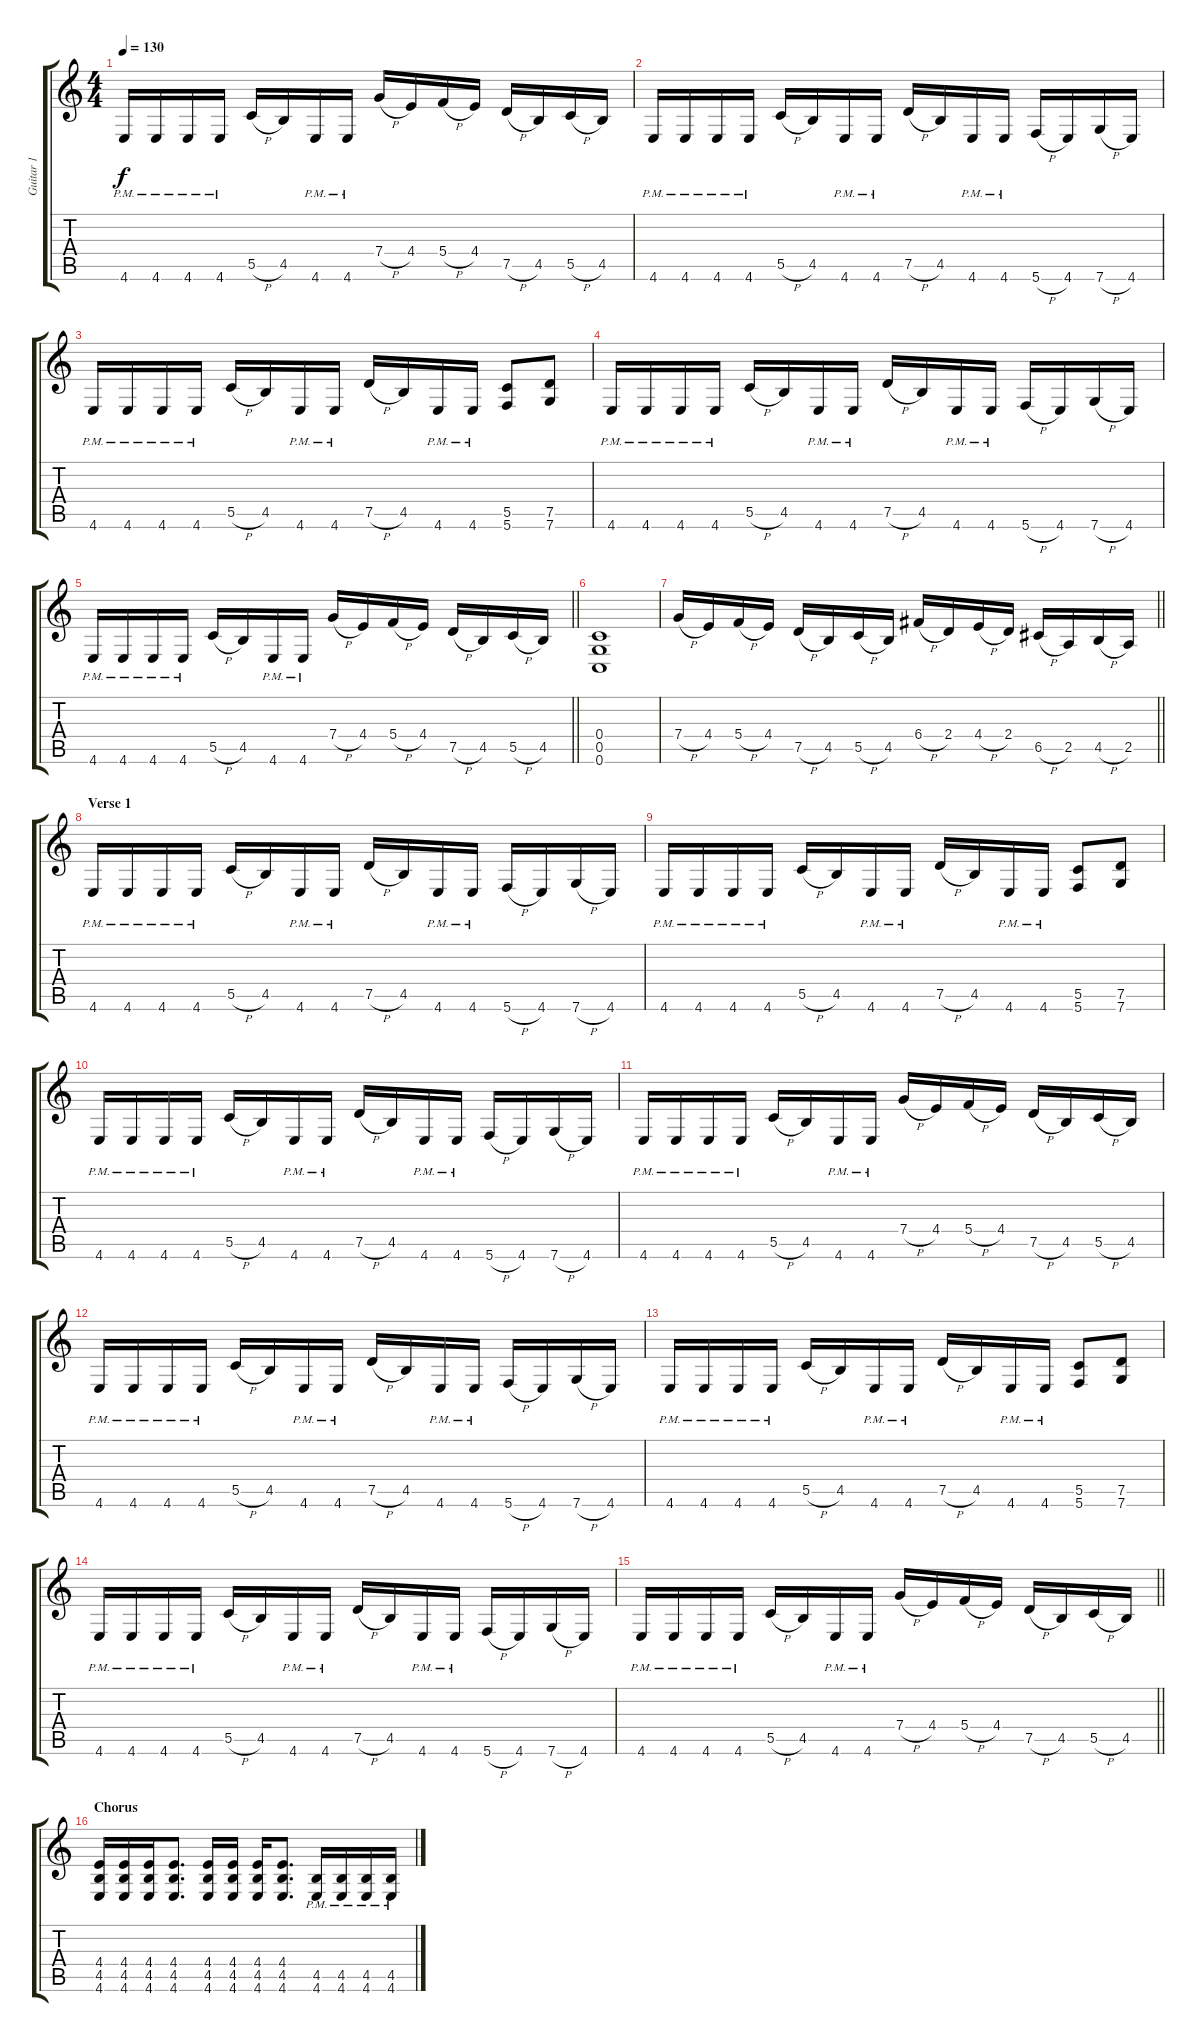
\track ("Guitar 1" "Guitar 1") {instrument distortionguitar}
\staff {score tabs}
\tuning (D4 A3 F3 C3 G2 C2) {hide}
\ts (4 4)
\tempo 130
\clef g2
\ks c
4.6{pm}.16{dy f} 4.6{pm}.16 4.6{pm}.16 4.6{pm}.16 5.5{h}.16 4.5.16 4.6{pm}.16 4.6{pm}.16 7.4{h}.16 4.4.16 5.4{h}.16 4.4.16 7.5{h}.16 4.5.16 5.5{h}.16 4.5.16 |
4.6{pm}.16 4.6{pm}.16 4.6{pm}.16 4.6{pm}.16 5.5{h}.16 4.5.16 4.6{pm}.16 4.6{pm}.16 7.5{h}.16 4.5.16 4.6{pm}.16 4.6{pm}.16 5.6{h}.16 4.6.16 7.6{h}.16 4.6.16 |
4.6{pm}.16 4.6{pm}.16 4.6{pm}.16 4.6{pm}.16 5.5{h}.16 4.5.16 4.6{pm}.16 4.6{pm}.16 7.5{h}.16 4.5.16 4.6{pm}.16 4.6{pm}.16 (5.5 5.6).8 (7.5 7.6).8 |
4.6{pm}.16 4.6{pm}.16 4.6{pm}.16 4.6{pm}.16 5.5{h}.16 4.5.16 4.6{pm}.16 4.6{pm}.16 7.5{h}.16 4.5.16 4.6{pm}.16 4.6{pm}.16 5.6{h}.16 4.6.16 7.6{h}.16 4.6.16 |
\barLineRight lightlight
4.6{pm}.16 4.6{pm}.16 4.6{pm}.16 4.6{pm}.16 5.5{h}.16 4.5.16 4.6{pm}.16 4.6{pm}.16 7.4{h}.16 4.4.16 5.4{h}.16 4.4.16 7.5{h}.16 4.5.16 5.5{h}.16 4.5.16 |
(0.4 0.5 0.6).1 |
\barLineRight lightlight
7.4{h}.16 4.4.16 5.4{h}.16 4.4.16 7.5{h}.16 4.5.16 5.5{h}.16 4.5.16 6.4{h}.16 2.4.16 4.4{h}.16 2.4.16 6.5{h}.16 2.5.16 4.5{h}.16 2.5.16 |
\section ("" "Verse 1")
4.6{pm}.16 4.6{pm}.16 4.6{pm}.16 4.6{pm}.16 5.5{h}.16 4.5.16 4.6{pm}.16 4.6{pm}.16 7.5{h}.16 4.5.16 4.6{pm}.16 4.6{pm}.16 5.6{h}.16 4.6.16 7.6{h}.16 4.6.16 |
4.6{pm}.16 4.6{pm}.16 4.6{pm}.16 4.6{pm}.16 5.5{h}.16 4.5.16 4.6{pm}.16 4.6{pm}.16 7.5{h}.16 4.5.16 4.6{pm}.16 4.6{pm}.16 (5.5 5.6).8 (7.5 7.6).8 |
4.6{pm}.16 4.6{pm}.16 4.6{pm}.16 4.6{pm}.16 5.5{h}.16 4.5.16 4.6{pm}.16 4.6{pm}.16 7.5{h}.16 4.5.16 4.6{pm}.16 4.6{pm}.16 5.6{h}.16 4.6.16 7.6{h}.16 4.6.16 |
4.6{pm}.16 4.6{pm}.16 4.6{pm}.16 4.6{pm}.16 5.5{h}.16 4.5.16 4.6{pm}.16 4.6{pm}.16 7.4{h}.16 4.4.16 5.4{h}.16 4.4.16 7.5{h}.16 4.5.16 5.5{h}.16 4.5.16 |
4.6{pm}.16 4.6{pm}.16 4.6{pm}.16 4.6{pm}.16 5.5{h}.16 4.5.16 4.6{pm}.16 4.6{pm}.16 7.5{h}.16 4.5.16 4.6{pm}.16 4.6{pm}.16 5.6{h}.16 4.6.16 7.6{h}.16 4.6.16 |
4.6{pm}.16 4.6{pm}.16 4.6{pm}.16 4.6{pm}.16 5.5{h}.16 4.5.16 4.6{pm}.16 4.6{pm}.16 7.5{h}.16 4.5.16 4.6{pm}.16 4.6{pm}.16 (5.5 5.6).8 (7.5 7.6).8 |
4.6{pm}.16 4.6{pm}.16 4.6{pm}.16 4.6{pm}.16 5.5{h}.16 4.5.16 4.6{pm}.16 4.6{pm}.16 7.5{h}.16 4.5.16 4.6{pm}.16 4.6{pm}.16 5.6{h}.16 4.6.16 7.6{h}.16 4.6.16 |
\barLineRight lightlight
4.6{pm}.16 4.6{pm}.16 4.6{pm}.16 4.6{pm}.16 5.5{h}.16 4.5.16 4.6{pm}.16 4.6{pm}.16 7.4{h}.16 4.4.16 5.4{h}.16 4.4.16 7.5{h}.16 4.5.16 5.5{h}.16 4.5.16 |
\section ("" "Chorus")
(4.4 4.5 4.6).16 (4.4 4.5 4.6).16 (4.4 4.5 4.6).16 (4.4 4.5 4.6).8{d} (4.4 4.5 4.6).16 (4.4 4.5 4.6).16 (4.4 4.5 4.6).16 (4.4 4.5 4.6).8{d} (4.5{pm} 4.6{pm}).16 (4.5{pm} 4.6{pm}).16 (4.5{pm} 4.6{pm}).16 (4.5{pm} 4.6{pm}).16
